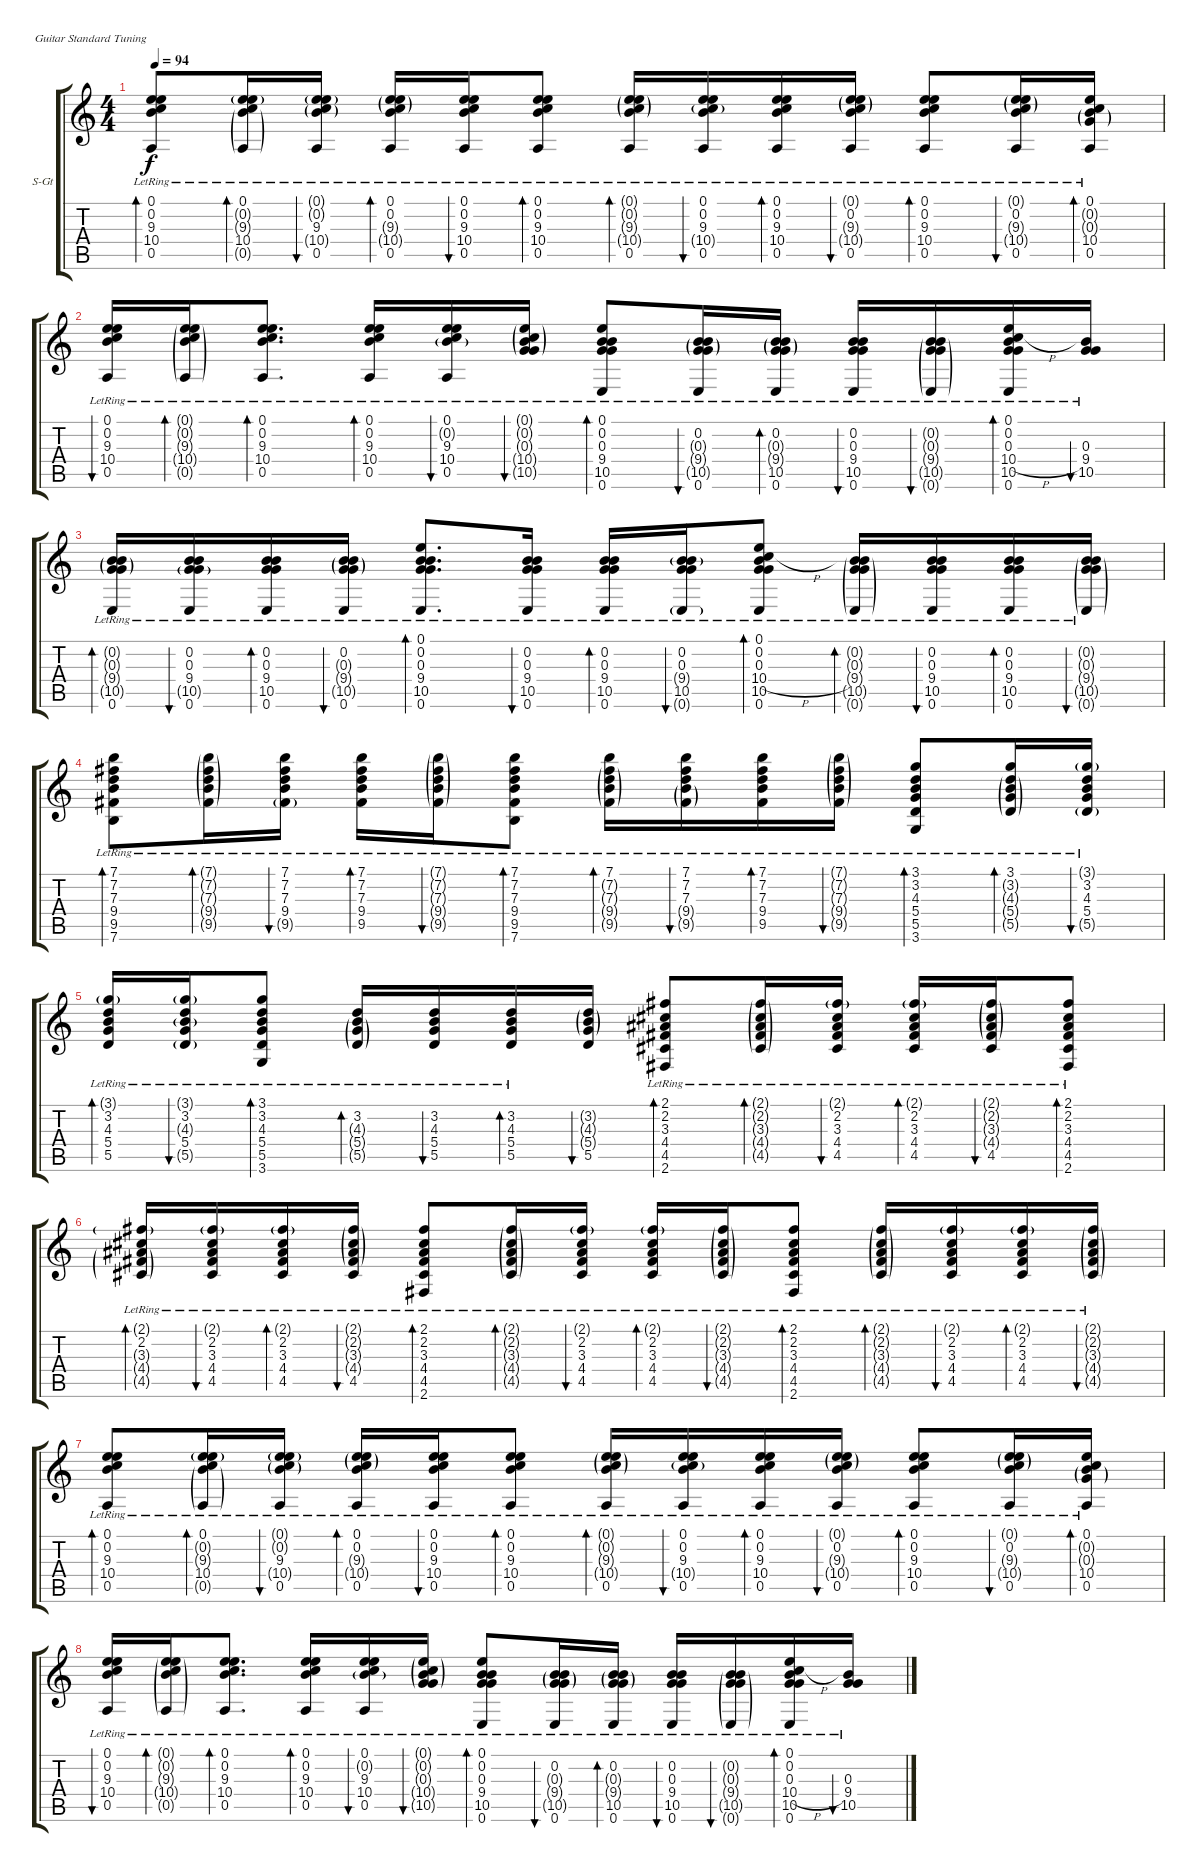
\bracketExtendMode groupsimilarinstruments
\firstSystemTrackNameOrientation horizontal
\otherSystemsTrackNameOrientation horizontal
\track ("Acoustic Guitar" "S-Gt") {instrument acousticguitarsteel}
\staff {score tabs}
\tuning (E4 B3 G3 D3 A2 E2)
\ts (4 4)
\tempo 94
\clef g2
\ks c
(0.1{lr} 0.2{lr} 9.3{lr} 10.4{lr} 0.5{lr}).8{bd 60 dy f} (0.1{lr} 0.2{g lr} 9.3{g lr} 10.4{lr} 0.5{g lr}).16{bd 60} (0.1{g lr} 0.2{g lr} 9.3{lr} 10.4{g lr} 0.5{lr}).16{bu 60} (0.1{lr} 0.2{lr} 9.3{g lr} 10.4{g lr} 0.5{lr}).16{bd 60} (0.1{lr} 0.2{lr} 9.3{lr} 10.4{lr} 0.5{lr}).16{bu 60} (0.1{lr} 0.2{lr} 9.3{lr} 10.4{lr} 0.5{lr}).8{bd 60} (0.1{g lr} 0.2{g lr} 9.3{g lr} 10.4{g lr} 0.5{lr}).16{bd 60} (0.1{lr} 0.2{lr} 9.3{lr} 10.4{g lr} 0.5{lr}).16{bu 60} (0.1{lr} 0.2{lr} 9.3{lr} 10.4{lr} 0.5{lr}).16{bd 60} (0.1{g lr} 0.2{lr} 9.3{g lr} 10.4{g lr} 0.5{lr}).16{bu 60} (0.1{lr} 0.2{lr} 9.3{lr} 10.4{lr} 0.5{lr}).8{bd 60} (0.1{g lr} 0.2{lr} 9.3{g lr} 10.4{g lr} 0.5{lr}).16{bu 60} (0.1{lr} 0.2{g lr} 0.3{g lr} 10.4{lr} 0.5{lr}).16{bd 60} |
(0.1{lr} 0.2{lr} 9.3{lr} 10.4 0.5{lr}).16{bu 60} (0.1{g lr} 0.2{g lr} 9.3{g lr} 10.4{g lr} 0.5{g lr}).16{bd 60} (0.1{lr} 0.2{lr} 9.3{lr} 10.4{lr} 0.5{lr}).8{d bd 60} (0.1{lr} 0.2{lr} 9.3{lr} 10.4{lr} 0.5{lr}).16{bd 60} (0.1{lr} 0.2{g lr} 9.3{lr} 10.4{lr} 0.5{lr}).16{bu 60} (0.1{g lr} 0.2{g lr} 0.3{g lr} 10.4{g lr} 10.5{g lr}).16{bu 60} (0.1{lr} 0.2{lr} 0.3{lr} 9.4{lr} 10.5{lr} 0.6{lr}).8{bd 60} (0.2{lr} 0.3{g lr} 9.4{g lr} 10.5{g lr} 0.6{lr}).16{bu 60} (0.2{lr} 0.3{g lr} 9.4{g lr} 10.5{lr} 0.6{lr}).16{bd 60} (0.2{lr} 0.3{lr} 9.4{lr} 10.5{lr} 0.6{lr}).16{bu 60} (0.2{g lr} 0.3{g lr} 9.4{g lr} 10.5{g lr} 0.6{g lr}).16{bu 60} (0.1{lr} 0.2{lr} 0.3{lr} 10.4{h} 10.5{lr} 0.6{lr}).16{bd 60} (0.3{lr} 9.4{lr} 10.5{lr}).16{bu 60} |
(0.2{g lr} 0.3{g lr} 9.4{g lr} 10.5{g lr} 0.6{lr}).16{bd 60} (0.2{lr} 0.3{lr} 9.4{lr} 10.5{g lr} 0.6{lr}).16{bu 60} (0.2{lr} 0.3{lr} 9.4{lr} 10.5{lr} 0.6{lr}).16{bd 60} (0.2{lr} 0.3{g lr} 9.4{g lr} 10.5{g lr} 0.6{lr}).16{bu 60} (0.1{lr} 0.2{lr} 0.3{lr} 9.4{lr} 10.5{lr} 0.6{lr}).8{d bd 60} (0.2{lr} 0.3{lr} 9.4{lr} 10.5{lr} 0.6{lr}).16{bu 60} (0.2{lr} 0.3{lr} 9.4{lr} 10.5{lr} 0.6{lr}).16{bd 60} (0.2 0.3 9.4{g lr} 10.5{lr} 0.6{g lr}).16{bu 60} (0.1{lr} 0.2{lr} 0.3{lr} 10.4{h} 10.5{lr} 0.6{lr}).8{bd 60} (0.2{g lr} 0.3{g lr} 9.4{g lr} 10.5{g lr} 0.6{g lr}).16{bd 60} (0.2{lr} 0.3{lr} 9.4{lr} 10.5{lr} 0.6{lr}).16{bu 60} (0.2{lr} 0.3{lr} 9.4{lr} 10.5{lr} 0.6{lr}).16{bd 60} (0.2{g lr} 0.3{g lr} 9.4{g lr} 10.5{g lr} 0.6{g lr}).16{bu 60} |
(7.1{lr} 7.2{lr} 7.3{lr} 9.4{lr} 9.5{lr} 7.6{lr}).8{bd 60} (7.1{g lr} 7.2{g lr} 7.3{g lr} 9.4{g lr} 9.5{g lr}).16{bd 60} (7.1{lr} 7.2{lr} 7.3{lr} 9.4{lr} 9.5{g lr}).16{bu 60} (7.1{lr} 7.2{lr} 7.3{lr} 9.4{lr} 9.5{lr}).16{bd 60} (7.1{g lr} 7.2{g lr} 7.3{g lr} 9.4{g lr} 9.5{g lr}).16{bu 60} (7.1{lr} 7.2{lr} 7.3{lr} 9.4{lr} 9.5{lr} 7.6{lr}).8{bd 60} (7.1{lr} 7.2{g lr} 7.3{g lr} 9.4{g lr} 9.5{g lr}).16{bd 60} (7.1{lr} 7.2{lr} 7.3{lr} 9.4{g lr} 9.5{g lr}).16{bu 60} (7.1{lr} 7.2{lr} 7.3{lr} 9.4{lr} 9.5{lr}).16{bd 60} (7.1{g lr} 7.2{g lr} 7.3{g lr} 9.4{g lr} 9.5{g lr}).16{bu 60} (3.1{lr} 3.2{lr} 4.3{lr} 5.4{lr} 5.5{lr} 3.6{lr}).8{bd 60} (3.1{lr} 3.2{g lr} 4.3{g lr} 5.4{g lr} 5.5{g lr}).16{bd 60} (3.1{g lr} 3.2{lr} 4.3{lr} 5.4{lr} 5.5{g lr}).16{bu 60} |
(3.1{g lr} 3.2{lr} 4.3{lr} 5.4{lr} 5.5{lr}).16{bd 60} (3.1{g lr} 3.2{lr} 4.3{g lr} 5.4{lr} 5.5{g lr}).16{bu 60} (3.1{lr} 3.2{lr} 4.3{lr} 5.4{lr} 5.5{lr} 3.6{lr}).8{bd 60} (3.2{lr} 4.3{g} 5.4{g} 5.5{g}).16{bd 60} (3.2{lr} 4.3 5.4 5.5).16{bu 60} (3.2{lr} 4.3 5.4 5.5).16{bd 60} (3.2{g} 4.3{g} 5.4{g} 5.5).16{bu 60} (2.1{lr} 2.2{lr} 3.3{lr} 4.4{lr} 4.5{lr} 2.6{lr}).8{bd 60} (2.1{g lr} 2.2{g lr} 3.3{g lr} 4.4{g lr} 4.5{g lr}).16{bd 60} (2.1{g lr} 2.2{lr} 3.3{lr} 4.4{lr} 4.5{lr}).16{bu 60} (2.1{g lr} 2.2{lr} 3.3{lr} 4.4{lr} 4.5{lr}).16{bd 60} (2.1{g lr} 2.2{g lr} 3.3{g lr} 4.4{g lr} 4.5{lr}).16{bu 60} (2.1{lr} 2.2{lr} 3.3{lr} 4.4{lr} 4.5{lr} 2.6{lr}).8{bd 60} |
(2.1{g lr} 2.2{lr} 3.3{g lr} 4.4{g lr} 4.5{g lr}).16{bd 60} (2.1{g lr} 2.2{lr} 3.3{lr} 4.4{lr} 4.5{lr}).16{bu 60} (2.1{g lr} 2.2{lr} 3.3{lr} 4.4{lr} 4.5{lr}).16{bd 60} (2.1{g lr} 2.2{g lr} 3.3{g lr} 4.4{g lr} 4.5{lr}).16{bu 60} (2.1{lr} 2.2{lr} 3.3{lr} 4.4{lr} 4.5{lr} 2.6{lr}).8{bd 60} (2.1{g lr} 2.2{g lr} 3.3{g lr} 4.4{g lr} 4.5{g lr}).16{bd 60} (2.1{g lr} 2.2{lr} 3.3{lr} 4.4{lr} 4.5{lr}).16{bu 60} (2.1{g lr} 2.2{lr} 3.3{lr} 4.4{lr} 4.5{lr}).16{bd 60} (2.1{g lr} 2.2{g lr} 3.3{g lr} 4.4{g lr} 4.5{g lr}).16{bu 60} (2.1{lr} 2.2{lr} 3.3{lr} 4.4{lr} 4.5{lr} 2.6{lr}).8{bd 60} (2.1{g lr} 2.2{g lr} 3.3{g lr} 4.4{g lr} 4.5{g lr}).16{bd 60} (2.1{g lr} 2.2{lr} 3.3{lr} 4.4{lr} 4.5{lr}).16{bu 60} (2.1{g lr} 2.2{lr} 3.3{lr} 4.4{lr} 4.5{lr}).16{bd 60} (2.1{g lr} 2.2{g lr} 3.3{g lr} 4.4{g lr} 4.5{g lr}).16{bu 60} |
(0.1{lr} 0.2{lr} 9.3{lr} 10.4{lr} 0.5{lr}).8{bd 60} (0.1{lr} 0.2{g lr} 9.3{g lr} 10.4{lr} 0.5{g lr}).16{bd 60} (0.1{g lr} 0.2{g lr} 9.3{lr} 10.4{g lr} 0.5{lr}).16{bu 60} (0.1{lr} 0.2{lr} 9.3{g lr} 10.4{g lr} 0.5{lr}).16{bd 60} (0.1{lr} 0.2{lr} 9.3{lr} 10.4{lr} 0.5{lr}).16{bu 60} (0.1{lr} 0.2{lr} 9.3{lr} 10.4{lr} 0.5{lr}).8{bd 60} (0.1{g lr} 0.2{g lr} 9.3{g lr} 10.4{g lr} 0.5{lr}).16{bd 60} (0.1{lr} 0.2{lr} 9.3{lr} 10.4{g lr} 0.5{lr}).16{bu 60} (0.1{lr} 0.2{lr} 9.3{lr} 10.4{lr} 0.5{lr}).16{bd 60} (0.1{g lr} 0.2{lr} 9.3{g lr} 10.4{g lr} 0.5{lr}).16{bu 60} (0.1{lr} 0.2{lr} 9.3{lr} 10.4{lr} 0.5{lr}).8{bd 60} (0.1{g lr} 0.2{lr} 9.3{g lr} 10.4{g lr} 0.5{lr}).16{bu 60} (0.1{lr} 0.2{g lr} 0.3{g lr} 10.4{lr} 0.5{lr}).16{bd 60} |
(0.1{lr} 0.2{lr} 9.3{lr} 10.4 0.5{lr}).16{bu 60} (0.1{g lr} 0.2{g lr} 9.3{g lr} 10.4{g lr} 0.5{g lr}).16{bd 60} (0.1{lr} 0.2{lr} 9.3{lr} 10.4{lr} 0.5{lr}).8{d bd 60} (0.1{lr} 0.2{lr} 9.3{lr} 10.4{lr} 0.5{lr}).16{bd 60} (0.1{lr} 0.2{g lr} 9.3{lr} 10.4{lr} 0.5{lr}).16{bu 60} (0.1{g lr} 0.2{g lr} 0.3{g lr} 10.4{g lr} 10.5{g lr}).16{bu 60} (0.1{lr} 0.2{lr} 0.3{lr} 9.4{lr} 10.5{lr} 0.6{lr}).8{bd 60} (0.2{lr} 0.3{g lr} 9.4{g lr} 10.5{g lr} 0.6{lr}).16{bu 60} (0.2{lr} 0.3{g lr} 9.4{g lr} 10.5{lr} 0.6{lr}).16{bd 60} (0.2{lr} 0.3{lr} 9.4{lr} 10.5{lr} 0.6{lr}).16{bu 60} (0.2{g lr} 0.3{g lr} 9.4{g lr} 10.5{g lr} 0.6{g lr}).16{bu 60} (0.1{lr} 0.2{lr} 0.3{lr} 10.4{h} 10.5{lr} 0.6{lr}).16{bd 60} (0.3{lr} 9.4{lr} 10.5{lr}).16{bu 60}
